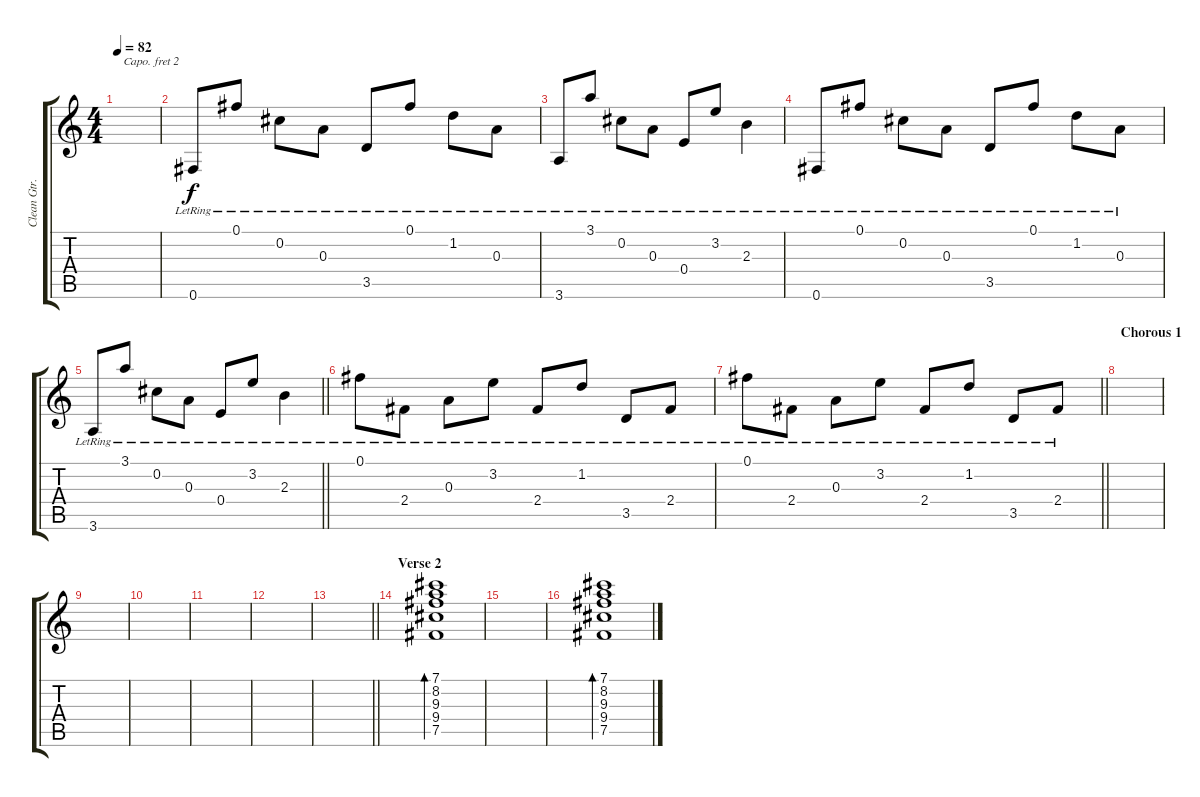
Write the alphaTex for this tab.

\track ("Clean Gtr. " "Clean Gtr.") {instrument electricguitarclean}
\staff {score tabs}
\capo 2
\tuning (E4 B3 G3 D3 A2 E2) {hide}
\ts (4 4)
\tempo 82
\clef g2
\ks c
|
0.6{lr}.8 0.1{lr}.8 0.2{lr}.8 0.3{lr}.8 3.5{lr}.8 0.1{lr}.8 1.2{lr}.8 0.3{lr}.8 |
3.6{lr}.8 3.1{lr}.8 0.2{lr}.8 0.3{lr}.8 0.4{lr}.8 3.2{lr}.8 2.3{lr}.4 |
0.6{lr}.8 0.1{lr}.8 0.2{lr}.8 0.3{lr}.8 3.5{lr}.8 0.1{lr}.8 1.2{lr}.8 0.3{lr}.8 |
\barLineRight lightlight
3.6{lr}.8 3.1{lr}.8 0.2{lr}.8 0.3{lr}.8 0.4{lr}.8 3.2{lr}.8 2.3{lr}.4 |
\section ("" "")
0.1{lr}.8 2.4{lr}.8 0.3{lr}.8 3.2{lr}.8 2.4{lr}.8 1.2{lr}.8 3.5{lr}.8 2.4{lr}.8 |
\barLineRight lightlight
0.1{lr}.8 2.4{lr}.8 0.3{lr}.8 3.2{lr}.8 2.4{lr}.8 1.2{lr}.8 3.5{lr}.8 2.4{lr}.8 |
\section ("" "Chorous 1")
|
|
|
|
|
\barLineRight lightlight
|
\section ("" "Verse 2")
(7.1 8.2 9.3 9.4 7.5).1{bd 240} |
|
(7.1 8.2 9.3 9.4 7.5).1{bd 240}
